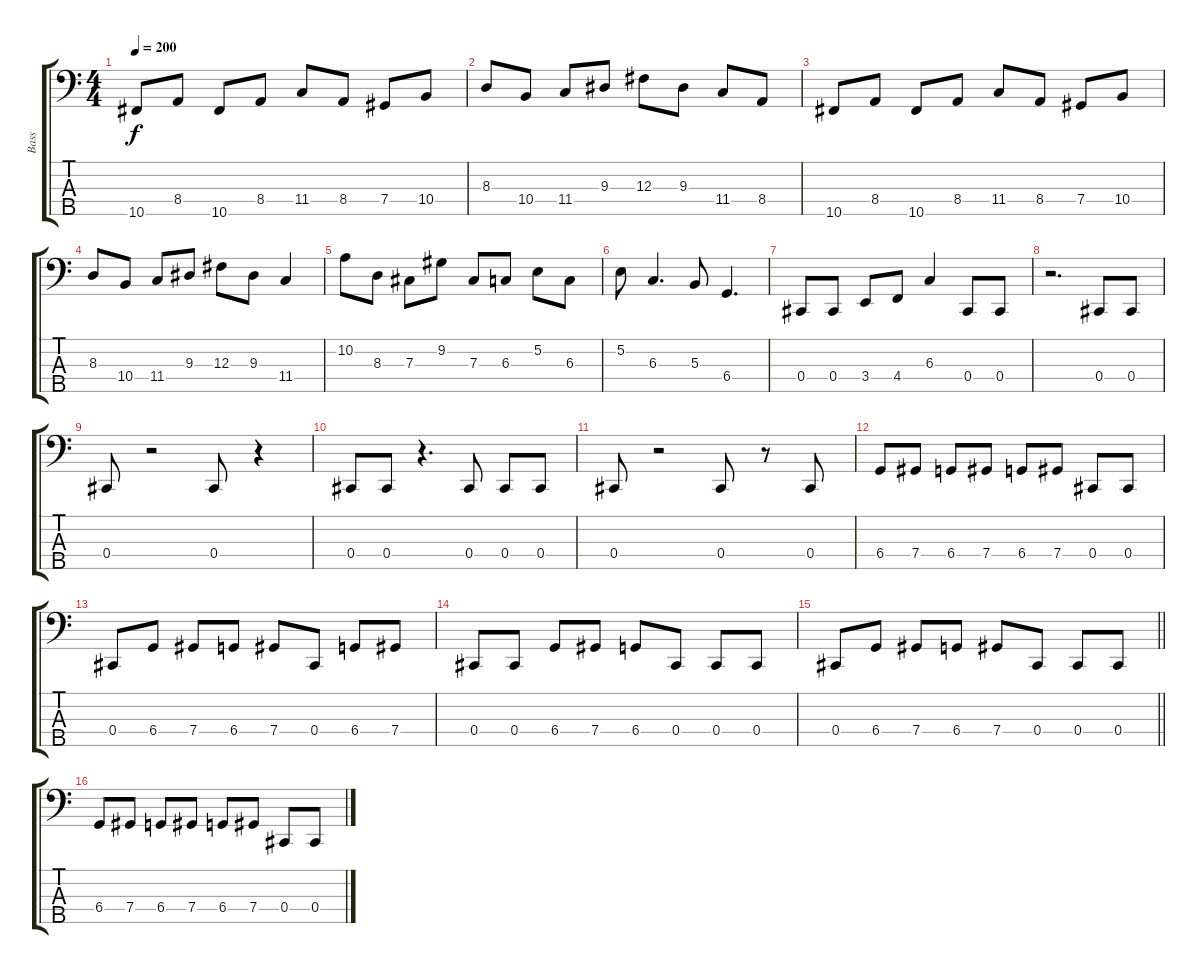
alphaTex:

\track ("Bass" "Bass") {instrument electricbassfinger}
\staff {score tabs}
\tuning (E2 B1 Gb1 Db1 Ab0) {hide}
\ts (4 4)
\tempo 200
\clef f4
\ks c
10.5.8{dy f} 8.4.8 10.5.8 8.4.8 11.4.8 8.4.8 7.4.8 10.4.8 |
8.3.8 10.4.8 11.4.8 9.3.8 12.3.8 9.3.8 11.4.8 8.4.8 |
10.5.8 8.4.8 10.5.8 8.4.8 11.4.8 8.4.8 7.4.8 10.4.8 |
8.3.8 10.4.8 11.4.8 9.3.8 12.3.8 9.3.8 11.4.4 |
10.2.8 8.3.8 7.3.8 9.2.8 7.3.8 6.3.8 5.2.8 6.3.8 |
5.2.8 6.3.4{d} 5.3.8 6.4.4{d} |
0.4.8 0.4.8 3.4.8 4.4.8 6.3.4 0.4.8 0.4.8 |
r.2{d} 0.4.8 0.4.8 |
0.4.8 r.2 0.4.8 r.4 |
0.4.8 0.4.8 r.4{d} 0.4.8 0.4.8 0.4.8 |
0.4.8 r.2 0.4.8 r.8 0.4.8 |
6.4.8 7.4.8 6.4.8 7.4.8 6.4.8 7.4.8 0.4.8 0.4.8 |
0.4.8 6.4.8 7.4.8 6.4.8 7.4.8 0.4.8 6.4.8 7.4.8 |
0.4.8 0.4.8 6.4.8 7.4.8 6.4.8 0.4.8 0.4.8 0.4.8 |
\barLineRight lightlight
0.4.8 6.4.8 7.4.8 6.4.8 7.4.8 0.4.8 0.4.8 0.4.8 |
6.4.8 7.4.8 6.4.8 7.4.8 6.4.8 7.4.8 0.4.8 0.4.8
